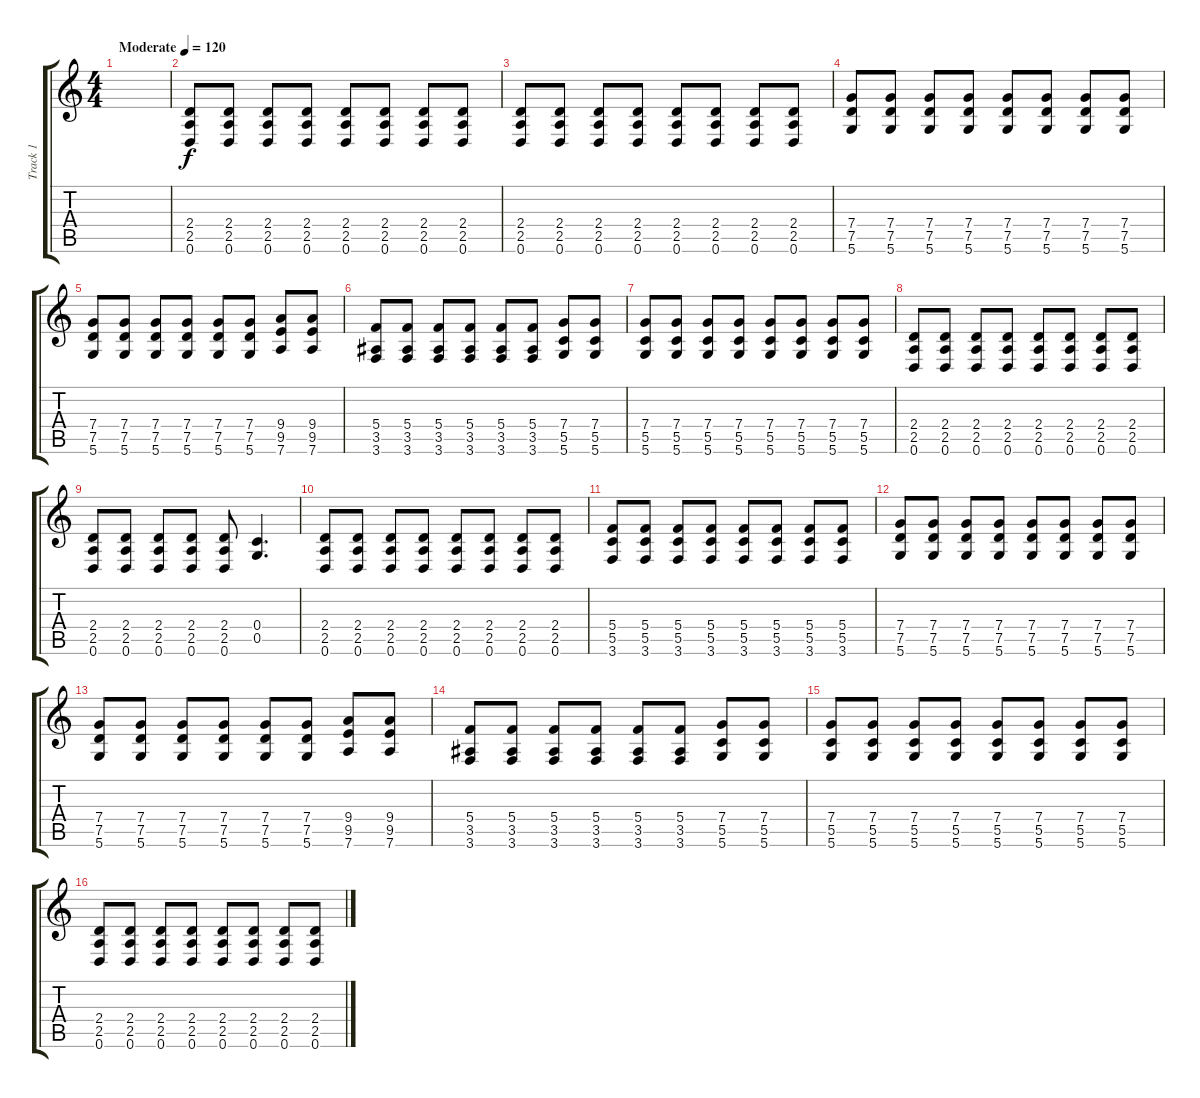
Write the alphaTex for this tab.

\track ("Track 1" "Track 1") {instrument distortionguitar}
\staff {score tabs}
\tuning (D4 A3 F3 C3 G2 D2) {hide}
\ts (4 4)
\tempo (120 "Moderate")
\clef g2
\ks c
|
(2.4 2.5 0.6).8 (2.4 2.5 0.6).8 (2.4 2.5 0.6).8 (2.4 2.5 0.6).8 (2.4 2.5 0.6).8 (2.4 2.5 0.6).8 (2.4 2.5 0.6).8 (2.4 2.5 0.6).8 |
(2.4 2.5 0.6).8 (2.4 2.5 0.6).8 (2.4 2.5 0.6).8 (2.4 2.5 0.6).8 (2.4 2.5 0.6).8 (2.4 2.5 0.6).8 (2.4 2.5 0.6).8 (2.4 2.5 0.6).8 |
(7.4 7.5 5.6).8 (7.4 7.5 5.6).8 (7.4 7.5 5.6).8 (7.4 7.5 5.6).8 (7.4 7.5 5.6).8 (7.4 7.5 5.6).8 (7.4 7.5 5.6).8 (7.4 7.5 5.6).8 |
(7.4 7.5 5.6).8 (7.4 7.5 5.6).8 (7.4 7.5 5.6).8 (7.4 7.5 5.6).8 (7.4 7.5 5.6).8 (7.4 7.5 5.6).8 (9.4 9.5 7.6).8 (9.4 9.5 7.6).8 |
(5.4 3.5 3.6).8 (5.4 3.5 3.6).8 (5.4 3.5 3.6).8 (5.4 3.5 3.6).8 (5.4 3.5 3.6).8 (5.4 3.5 3.6).8 (7.4 5.5 5.6).8 (7.4 5.5 5.6).8 |
(7.4 5.5 5.6).8 (7.4 5.5 5.6).8 (7.4 5.5 5.6).8 (7.4 5.5 5.6).8 (7.4 5.5 5.6).8 (7.4 5.5 5.6).8 (7.4 5.5 5.6).8 (7.4 5.5 5.6).8 |
(2.4 2.5 0.6).8 (2.4 2.5 0.6).8 (2.4 2.5 0.6).8 (2.4 2.5 0.6).8 (2.4 2.5 0.6).8 (2.4 2.5 0.6).8 (2.4 2.5 0.6).8 (2.4 2.5 0.6).8 |
(2.4 2.5 0.6).8 (2.4 2.5 0.6).8 (2.4 2.5 0.6).8 (2.4 2.5 0.6).8 (2.4 2.5 0.6).8 (0.4 0.5).4{d} |
(2.4 2.5 0.6).8 (2.4 2.5 0.6).8 (2.4 2.5 0.6).8 (2.4 2.5 0.6).8 (2.4 2.5 0.6).8 (2.4 2.5 0.6).8 (2.4 2.5 0.6).8 (2.4 2.5 0.6).8 |
(5.4 5.5 3.6).8 (5.4 5.5 3.6).8 (5.4 5.5 3.6).8 (5.4 5.5 3.6).8 (5.4 5.5 3.6).8 (5.4 5.5 3.6).8 (5.4 5.5 3.6).8 (5.4 5.5 3.6).8 |
(7.4 7.5 5.6).8 (7.4 7.5 5.6).8 (7.4 7.5 5.6).8 (7.4 7.5 5.6).8 (7.4 7.5 5.6).8 (7.4 7.5 5.6).8 (7.4 7.5 5.6).8 (7.4 7.5 5.6).8 |
(7.4 7.5 5.6).8 (7.4 7.5 5.6).8 (7.4 7.5 5.6).8 (7.4 7.5 5.6).8 (7.4 7.5 5.6).8 (7.4 7.5 5.6).8 (9.4 9.5 7.6).8 (9.4 9.5 7.6).8 |
(5.4 3.5 3.6).8 (5.4 3.5 3.6).8 (5.4 3.5 3.6).8 (5.4 3.5 3.6).8 (5.4 3.5 3.6).8 (5.4 3.5 3.6).8 (7.4 5.5 5.6).8 (7.4 5.5 5.6).8 |
(7.4 5.5 5.6).8 (7.4 5.5 5.6).8 (7.4 5.5 5.6).8 (7.4 5.5 5.6).8 (7.4 5.5 5.6).8 (7.4 5.5 5.6).8 (7.4 5.5 5.6).8 (7.4 5.5 5.6).8 |
(2.4 2.5 0.6).8 (2.4 2.5 0.6).8 (2.4 2.5 0.6).8 (2.4 2.5 0.6).8 (2.4 2.5 0.6).8 (2.4 2.5 0.6).8 (2.4 2.5 0.6).8 (2.4 2.5 0.6).8
